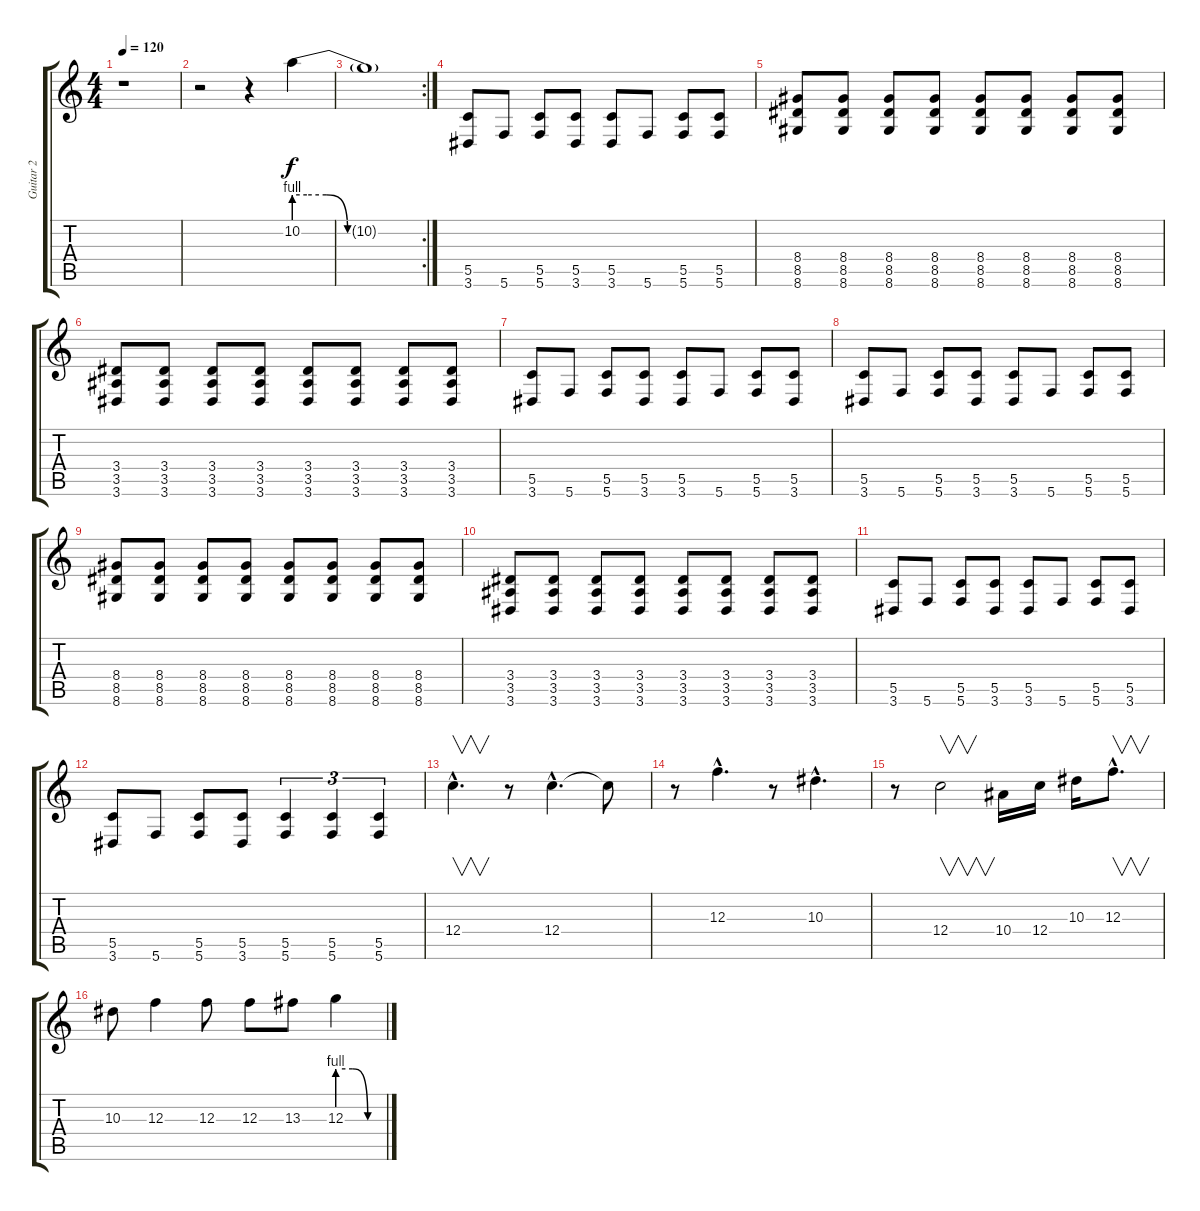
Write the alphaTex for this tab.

\track ("Guitar 2" "Guitar 2") {instrument overdrivenguitar}
\staff {score tabs}
\tuning (D4 A3 F3 C3 G2 C2) {hide}
\ts (4 4)
\tempo 120
\clef g2
\ks c
r.1{dy f} |
r.2 r.4 10.2{be (custom 0 4 6 4 15 4 25 0 30 0 40 0 60 0)}.4 |
\rc 2
10.2{t}.1 |
(5.5 3.6).8 5.6.8 (5.5 5.6).8 (5.5 3.6).8 (5.5 3.6).8 5.6.8 (5.5 5.6).8 (5.5 5.6).8 |
(8.4 8.5 8.6).8 (8.4 8.5 8.6).8 (8.4 8.5 8.6).8 (8.4 8.5 8.6).8 (8.4 8.5 8.6).8 (8.4 8.5 8.6).8 (8.4 8.5 8.6).8 (8.4 8.5 8.6).8 |
(3.4 3.5 3.6).8 (3.4 3.5 3.6).8 (3.4 3.5 3.6).8 (3.4 3.5 3.6).8 (3.4 3.5 3.6).8 (3.4 3.5 3.6).8 (3.4 3.5 3.6).8 (3.4 3.5 3.6).8 |
(5.5 3.6).8 5.6.8 (5.5 5.6).8 (5.5 3.6).8 (5.5 3.6).8 5.6.8 (5.5 5.6).8 (5.5 3.6).8 |
(5.5 3.6).8 5.6.8 (5.5 5.6).8 (5.5 3.6).8 (5.5 3.6).8 5.6.8 (5.5 5.6).8 (5.5 5.6).8 |
(8.4 8.5 8.6).8 (8.4 8.5 8.6).8 (8.4 8.5 8.6).8 (8.4 8.5 8.6).8 (8.4 8.5 8.6).8 (8.4 8.5 8.6).8 (8.4 8.5 8.6).8 (8.4 8.5 8.6).8 |
(3.4 3.5 3.6).8 (3.4 3.5 3.6).8 (3.4 3.5 3.6).8 (3.4 3.5 3.6).8 (3.4 3.5 3.6).8 (3.4 3.5 3.6).8 (3.4 3.5 3.6).8 (3.4 3.5 3.6).8 |
(5.5 3.6).8 5.6.8 (5.5 5.6).8 (5.5 3.6).8 (5.5 3.6).8 5.6.8 (5.5 5.6).8 (5.5 3.6).8 |
(5.5 3.6).8 5.6.8 (5.5 5.6).8 (5.5 3.6).8 (5.5 5.6).4{tu (3 2)} (5.5 5.6).4{tu (3 2)} (5.5 5.6).4{tu (3 2)} |
12.4{hac}.4{v d} r.8 12.4{hac}.4{d} 12.4{t}.8 |
r.8 12.3{hac}.4{d} r.8 10.3{hac}.4{d} |
r.8 12.4.2{v} 10.4.16 12.4.16 10.3.16 12.3{hac}.8{v d} |
10.3.8 12.3.4 12.3.8 12.3.8 13.3.8 12.3{be (custom 0 4 20 4 40 0 60 0)}.4
